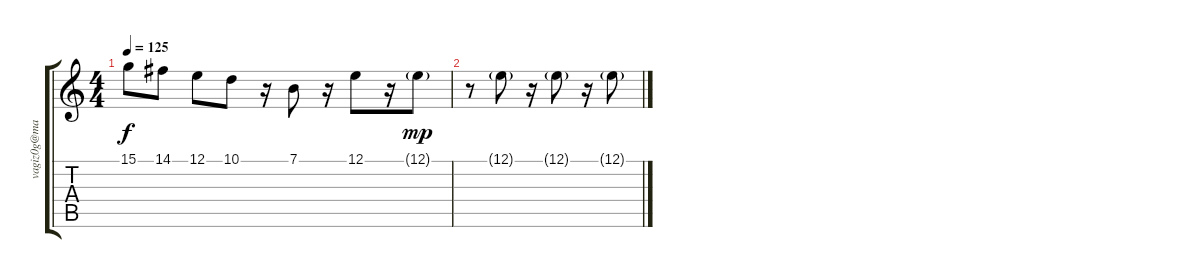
\track ("" "vagiz0g@ma") {instrument orchestralharp}
\staff {score tabs}
\tuning (E4 B3 G3 D3 A2 E2) {hide}
\ts (4 4)
\tempo 125
\clef g2
\ks c
15.1.8{dy f} 14.1.8 12.1.8 10.1.8 r.16 7.1.8 r.16 12.1.8 r.16 12.1{g}.8{dy mp} |
r.8 12.1{g}.8 r.16 12.1{g}.8 r.16 12.1{g}.8
